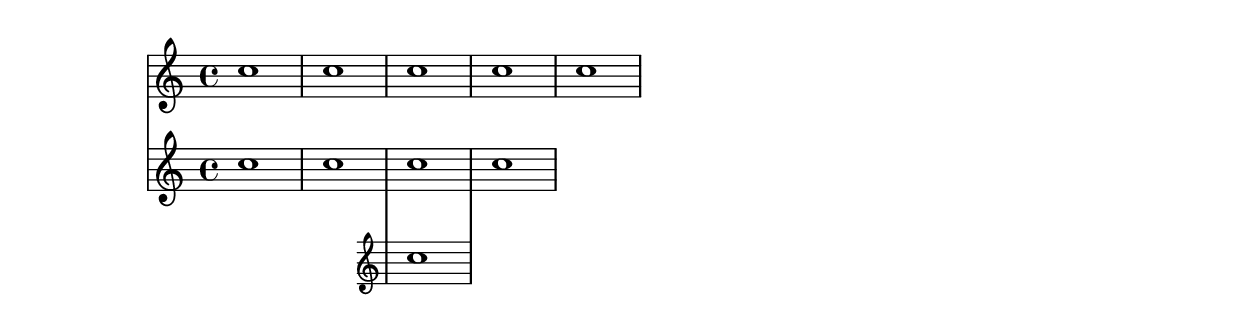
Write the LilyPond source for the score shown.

%% Do not edit this file; it is auto-generated from LSR http://lsr.dsi.unimi.it
%% This file is in the public domain.
\version "2.11.48"

\header {
  lsrtags = "staff-notation, contexts-and-engravers"

  texidoc = "
An extra staff can be added (possibly temporarily) after the start of a
piece.  

"
  doctitle = "Adding an extra staff"
} % begin verbatim
\score {
  <<
    \new Staff \relative c'' { c1 c c c c }
    \new StaffGroup \relative c'' {
      \new Staff {
        c1 c
        << c1 \new Staff { \once \override Staff.TimeSignature #'stencil = ##f c1 } >>
        c
      }
    }
  >>
}
